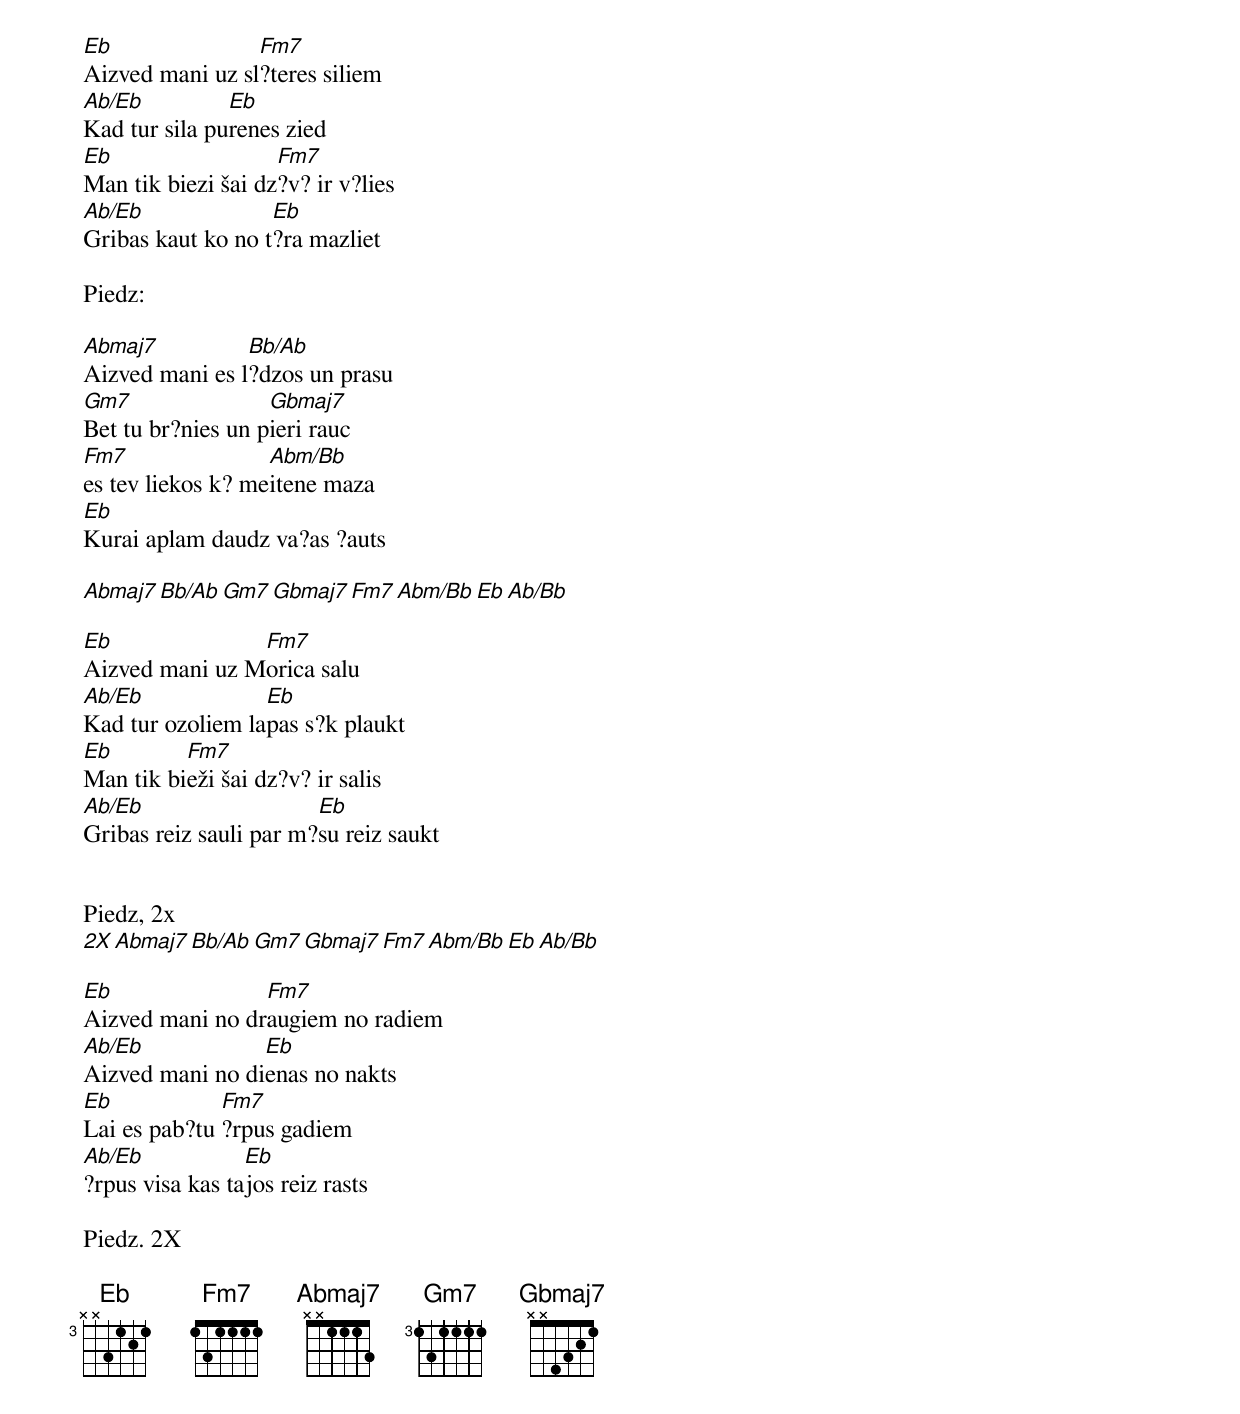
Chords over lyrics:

Eb               Fm7
Aizved mani uz sl?teres siliem
Ab/Eb          Eb
Kad tur sila purenes zied
Eb                  Fm7
Man tik biezi šai dz?v? ir v?lies
Ab/Eb              Eb
Gribas kaut ko no t?ra mazliet

Piedz:

Abmaj7          Bb/Ab
Aizved mani es l?dzos un prasu
Gm7                Gbmaj7
Bet tu br?nies un pieri rauc
Fm7                Abm/Bb
es tev liekos k? meitene maza
Eb
Kurai aplam daudz va?as ?auts

Abmaj7  Bb/Ab  Gm7   Gbmaj7  Fm7  Abm/Bb  Eb  Ab/Bb

Eb              Fm7
Aizved mani uz Morica salu
Ab/Eb             Eb
Kad tur ozoliem lapas s?k plaukt
Eb        Fm7
Man tik bieži šai dz?v? ir salis
Ab/Eb                   Eb
Gribas reiz sauli par m?su reiz saukt


Piedz, 2x
2X  Abmaj7  Bb/Ab Gm7  Gbmaj7  Fm7  Abm/Bb  Eb Ab/Bb

Eb               Fm7
Aizved mani no draugiem no radiem
Ab/Eb            Eb
Aizved mani no dienas no nakts
Eb            Fm7
Lai es pab?tu ?rpus gadiem
Ab/Eb            Eb
?rpus visa kas tajos reiz rasts

Piedz. 2X

Abmaj7 464544
Bb/Ab  686766
Abm/Bb 446544
Ab/Eb  466444
Gbmaj7 242322
